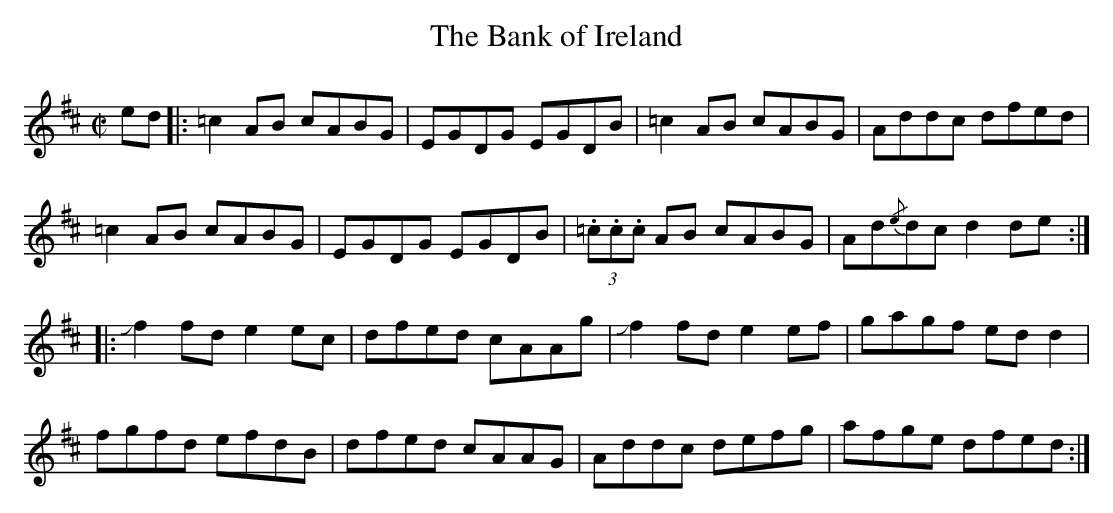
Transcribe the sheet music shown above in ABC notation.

X:1
U: ~ = !turn!
T:The Bank of Ireland
M:C|
L:1/8
K:D
ed |: =c2 AB cABG | EGDG EGDB | =c2 AB cABG | Addc dfed |
=c2 AB cABG | EGDG EGDB | (3.=c.c.c AB cABG | Ad{/e}dc d2de ::
Jf2 fd e2 ec | dfed cAAg | Jf2 fd e2 ef | gagf ed d2 |
fgfd efdB | dfed cAAG | Addc defg | afge dfed :|]
